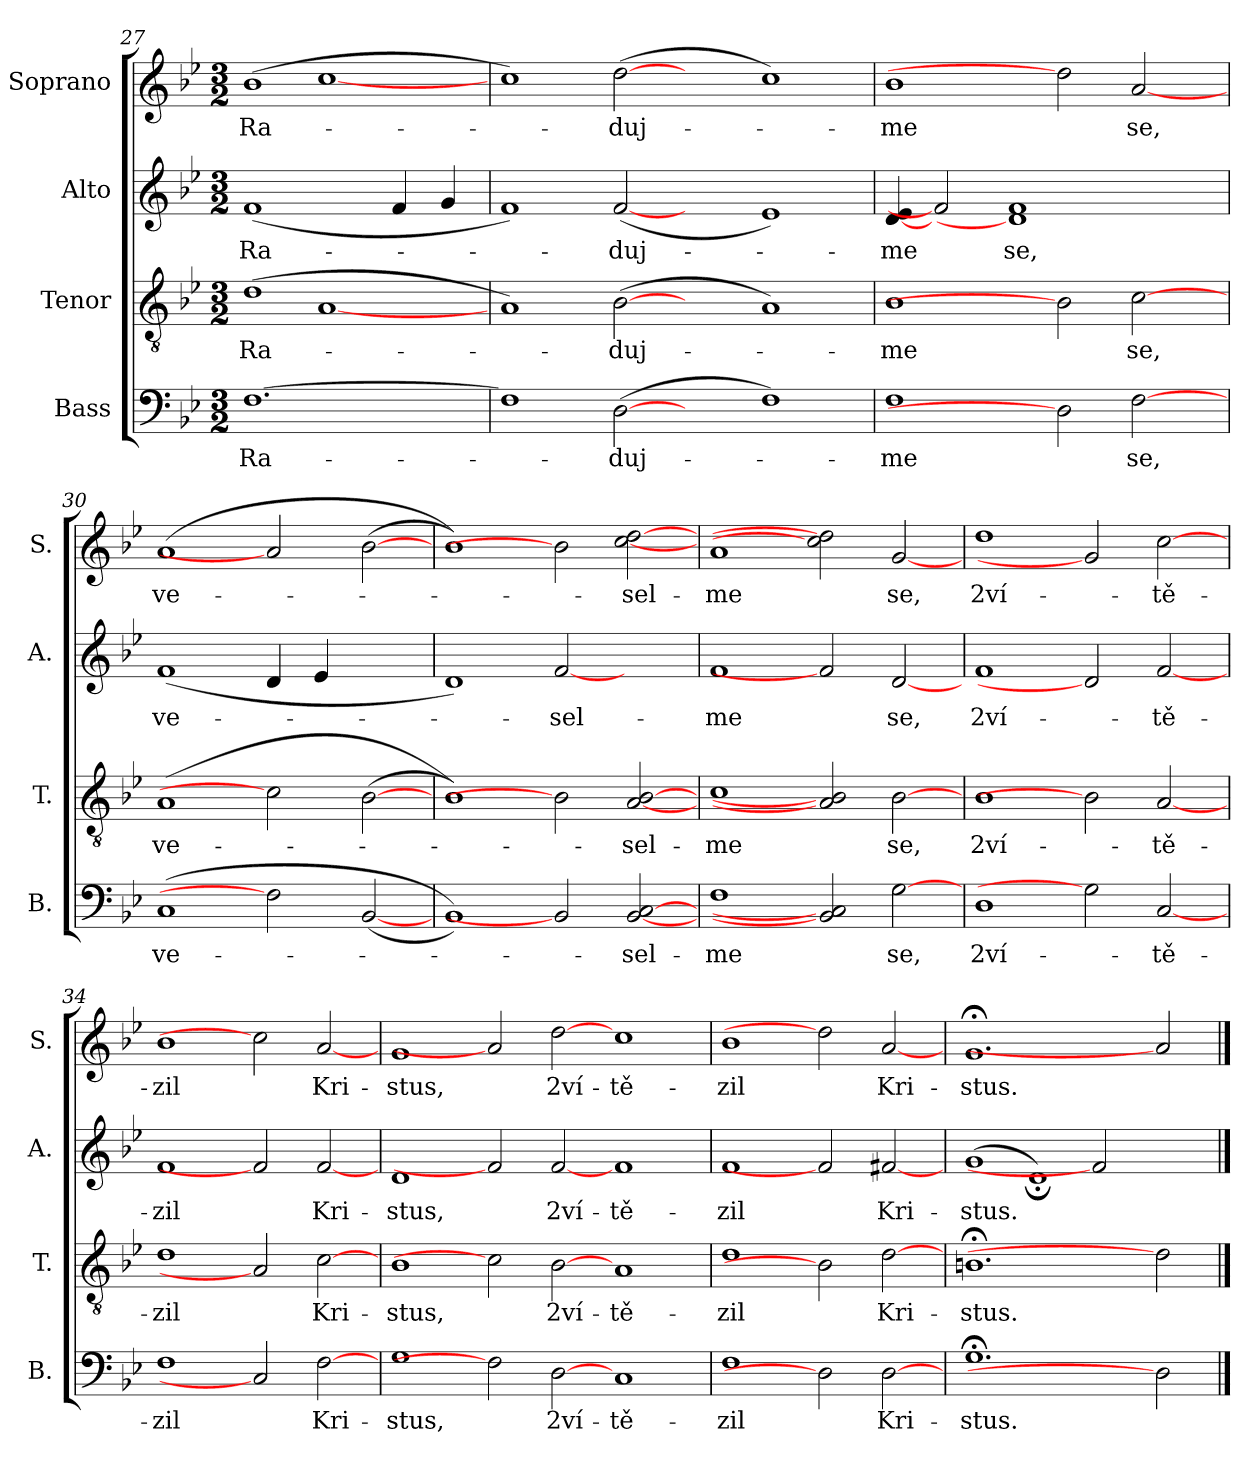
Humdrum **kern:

**kern	**text	**kern	**text	**kern	**text	**kern	**text
*part4	*part4	*part3	*part3	*part2	*part2	*part1	*part1
*staff4	*staff4	*staff3	*staff3	*staff2	*staff2	*staff1	*staff1
*I"Bass	*	*I"Tenor	*	*I"Alto	*	*I"Soprano	*
*I'B.	*	*I'T.	*	*I'A.	*	*I'S.	*
!!LO:LB:g=z
*clefF4	*	*clefGv2	*	*clefG2	*	*clefG2	*
*k[b-e-]	*	*k[b-e-]	*	*k[b-e-]	*	*k[b-e-]	*
*B-:	*	*B-:	*	*B-:	*	*B-:	*
*M3/2	*	*M3/2	*	*M3/2	*	*M3/2	*
=27	=27	=27	=27	=27	=27	=27	=27
!	!LO:LY:b	!	!LO:LY:b	!	!LO:LY:b	!	!LO:LY:b
*	*	*^	*	*	*	*^	*
[>1.F	Ra-	(>1d	2ryy	Ra-	(<1f	Ra-	(>1b-	2ryy	Ra-
.	.	.	[<1A	.	.	.	.	[>1cc	.
.	.	2ryy	.	.	4f/	.	2ryy	.	.
.	.	.	.	.	4g/	.	.	.	.
*	*	*v	*v	*	*	*	*v	*v	*
=28	=28	=28	=28	=28	=28	=28	=28
1F]	.	1A)	.	1f)	.	1cc)	.
!	!LO:LY:b	!	!LO:LY:b	!	!LO:LY:b	!	!LO:LY:b
(>[2D	-duj-	(>[2B-	-duj-	(<[2f	-duj-	(>[2dd	-duj-
2ryy	.	2ryy	.	2ryy	.	2ryy	.
1F)	.	1A)	.	1e-)	.	1cc)	.
=29	=29	=29	=29	=29	=29	=29	=29
!	!LO:LY:b	!	!LO:LY:b	!	!LO:LY:b	!	!LO:LY:b
1F	-me	1B-	-me	[<4d/ 4e-/	-me	1b-	-me
.	.	.	.	2f]	.	.	.
!	!	!	!	!	!LO:LY:b	!	!
.	.	.	.	1d] 1f	se,	.	.
2D]	.	2B-]	.	.	.	2dd]	.
!	!LO:LY:b	!	!LO:LY:b	!	!	!	!LO:LY:b
[2F	se,	[2c	se,	.	.	[2a	se,
.	.	.	.	4ryy	.	.	.
=30	=30	=30	=30	=30	=30	=30	=30
!	!LO:LY:b	!	!LO:LY:b	!	!LO:LY:b	!	!LO:LY:b
(<1C	ve-	(>1A	ve-	(<1f	ve-	(>1a	ve-
2F]	.	2c]	.	4d/	.	2a]	.
.	.	.	.	4e-/	.	.	.
(<[2BB-	.	(>[2B-	.	2ryy	.	(>[2b-	.
=31	=31	=31	=31	=31	=31	=31	=31
1BB-))	.	1B-))	.	1d)	.	1b-))	.
!	!	!	!	!	!LO:LY:b	!	!
2BB-]	.	2B-]	.	[2f	-sel-	2b-]	.
!	!LO:LY:b	!	!LO:LY:b	!	!	!	!LO:LY:b
(<[2BB- [2C	-sel-	(>[2A [2B-	-sel-	2ryy	.	(>[2cc [2dd	-sel-
=32	=32	=32	=32	=32	=32	=32	=32
!	!LO:LY:b	!	!LO:LY:b	!	!LO:LY:b	!	!LO:LY:b
1F	-me	1c	-me	1f	-me	1a	-me
2BB-] 2C]	.	2A] 2B-]	.	2f]	.	2cc] 2dd]	.
!	!LO:LY:b	!	!LO:LY:b	!	!LO:LY:b	!	!LO:LY:b
[2G	se,	[2B-	se,	[2d	se,	[2g	se,
=33	=33	=33	=33	=33	=33	=33	=33
!	!LO:LY:b	!	!LO:LY:b	!	!LO:LY:b	!	!LO:LY:b
1D	2ví-	1B-	2ví-	1f	2ví-	1dd	2ví-
2G]	.	2B-]	.	2d]	.	2g]	.
!	!LO:LY:b	!	!LO:LY:b	!	!LO:LY:b	!	!LO:LY:b
[2C	-tě-	[2A	-tě-	[2f	-tě-	[2cc	-tě-
=34	=34	=34	=34	=34	=34	=34	=34
!	!LO:LY:b	!	!LO:LY:b	!	!LO:LY:b	!	!LO:LY:b
1F	-zil	1d	-zil	1f	-zil	1b-	-zil
2C]	.	2A]	.	2f]	.	2cc]	.
!	!LO:LY:b	!	!LO:LY:b	!	!LO:LY:b	!	!LO:LY:b
[2F	Kri-	[2c	Kri-	[2f	Kri-	[2a	Kri-
!!LO:PB:g=z
=35	=35	=35	=35	=35	=35	=35	=35
!	!LO:LY:b	!	!LO:LY:b	!	!LO:LY:b	!	!LO:LY:b
1G	-stus,	1B-	-stus,	1d	-stus,	1g	-stus,
2F]	.	2c]	.	2f]	.	2a]	.
!	!LO:LY:b	!	!LO:LY:b	!	!LO:LY:b	!	!LO:LY:b
[2D	2ví-	[2B-	2ví-	[2f	2ví-	[2dd	2ví-
!	!LO:LY:b	!	!LO:LY:b	!	!LO:LY:b	!	!LO:LY:b
1C	-tě-	1A	-tě-	1f	-tě-	1cc	-tě-
=36	=36	=36	=36	=36	=36	=36	=36
!	!LO:LY:b	!	!LO:LY:b:rj	!	!LO:LY:b	!	!LO:LY:b
1F	-zil	1d	-zil	1f	-zil	1b-	-zil
2D]	.	2B-]	.	2f]	.	2dd]	.
!	!LO:LY:b	!	!LO:LY:b	!	!LO:LY:b	!	!LO:LY:b
[2D	Kri-	[2d	Kri-	[2f#X	Kri-	[2a	Kri-
=37	=37	=37	=37	=37	=37	=37	=37
!	!LO:LY:b	!	!LO:LY:b	!	!LO:LY:b	!	!LO:LY:b
*	*	*	*	*^	*	*	*
1.G;<	-stus.	1.Bn;<	-stus.	(<1g	2ryy	-stus.	1.g;	-stus.
.	.	.	.	.	1d;<)	.	.	.
.	.	.	.	2f#]	.	.	.	.
2D]	.	2d]	.	2ryy	2ryy	.	2a]	.
*	*	*	*	*v	*v	*	*	*
==	==	==	==	==	==	==	==
*-	*-	*-	*-	*-	*-	*-	*-
